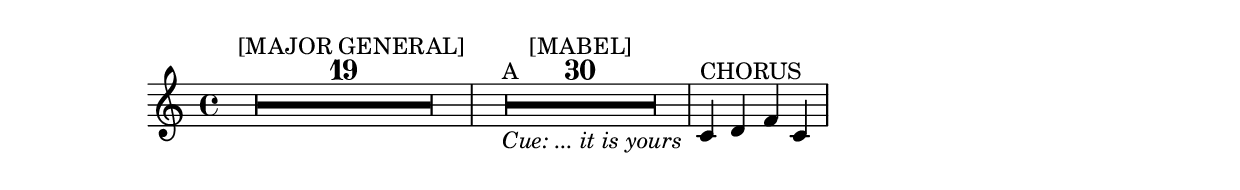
%% Do not edit this file; it is automatically
%% generated from LSR http://lsr.dsi.unimi.it
%% This file is in the public domain.
\version "2.13.31"

\header {
  lsrtags = "rhythms, text"

%% Translation of GIT committish: 0b55335aeca1de539bf1125b717e0c21bb6fa31b
texidoces = "
Los elementos de marcado aplicados a un silencio multicompás se
centran encima o debajo de éste.  Los elementos de marcado extensos
que se adjuntan a silencios multicompás no producen la expansión del
compás.  Para expandir un silencio multicompás de forma que quepa todo
el marcado, utilice un silencio de separación con un marcado aplicado
antes del silencio multicompás.

Observe que el silencio separador produce la inserción de un compás.
El texto aplicado a un siencio sparador de esta forma se alinea por la
izquierda a la posición en que la nota estaría situada dentro del
compás, pero si la longitud del compás está determinada por la
longitud del texto, éste aparecerá centrado.

"

doctitlees = "Marcado de silencios multicompás"


%% Translation of GIT committish: 0a868be38a775ecb1ef935b079000cebbc64de40
  texidocde = "Textbeschriftungen, die an Mehrtaktpausen gehängt wird,
wird über oder unter der Pause zentriert.  Lange Beschriftungen
lassen den Takt nicht breiter werden.  Um eine Mehrtaktpause einer
Beschriftung anzupassen, muss eine unsichtbare Pause mit der
Beschriftung direkt vor der Mehrtaktpause eingesetzt werden.

Man sollte beachten, dass unsichtbare Pausen automatische Taktstriche
nach sich ziehen.  Text, der an eine unsichtbare Pause gehängt wird,
ist links ausgerichtet an der Position, wo die Pause erscheinen
würde.  Wenn aber die Länge des Taktes durch die Länge des Textes
bestimmt wird, sieht es so aus, als ob der Text zentriert gesetzt
ist."

  doctitlede = "Textbeschriftung und Mehrtaktpausen"



%% Translation of GIT committish: 4da4307e396243a5a3bc33a0c2753acac92cb685
  texidocfr = "
Lorsque du texte est attaché à un silence multi-mesures, il sera centré
dans la mesure, au-dessus ou en dessous de la portée.  Afin d'étirer la
mesure dans le cas ou ce texte est relativement long, il suffit
d'insérer un silence invisible auquel on attache le texte en question,
avant le silence multi-mesures.

Rappelez-vous qu'un silence invisible génère une barre de mesure.  Le
texte attaché à ce silence invisible sera alors aligné sur la gauche de
là où serait positionnée la note.  Cependant, si la taille de la mesure
est déterminée par la longueur du texte, il apparaîtra comme centré.

"
  doctitlefr = "Ajout de texte à un silence multi-mesures"

  texidoc = "
Markups attached to a multi-measure rest will be centered above or
below it.  Long markups attached to multi-measure rests do not cause
the measure to expand.  To expand a multi-measure rest to fit the
markup, use a spacer rest with an attached markup before the
multi-measure rest.

Note that the spacer rest causes a bar line to be inserted.  Text
attached to a spacer rest in this way is left-aligned to the position
where the note would be placed in the measure, but if the measure
length is determined by the length of the text, the text will appear to
be centered.

"
  doctitle = "Multi-measure rest markup"
} % begin verbatim

\relative c' {
  \compressFullBarRests
  \textLengthOn
  s1*0^\markup { [MAJOR GENERAL] }
  R1*19
  s1*0_\markup { \italic { Cue: ... it is yours } }
  s1*0^\markup { A }
  R1*30^\markup { [MABEL] }
  \textLengthOff
  c4^\markup { CHORUS } d f c
}
